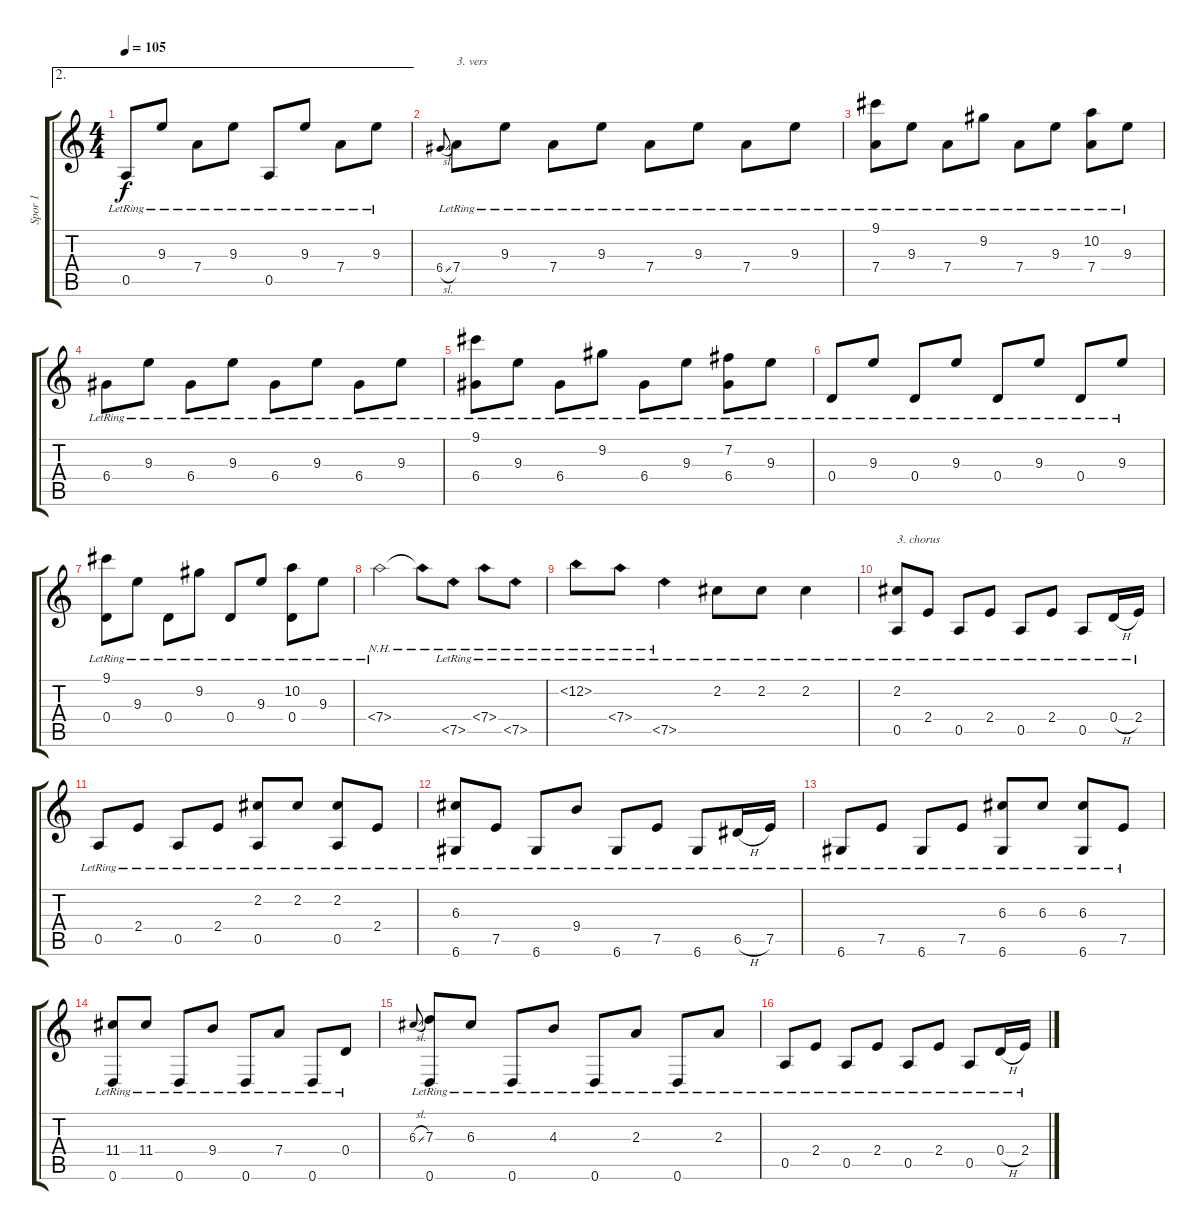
\track ("Spor 1" "Spor 1") {instrument acousticguitarsteel}
\staff {score tabs}
\tuning (E4 B3 G3 D3 A2 D2) {hide}
\ae 2
\ts (4 4)
\tempo 105
\clef g2
\ks c
0.5{lr}.8{dy f} 9.3{lr}.8 7.4{lr}.8 9.3{lr}.8 0.5{lr}.8 9.3{lr}.8 7.4{lr}.8 9.3{lr}.8 |
6.4{sl}.8{gr onbeat} 7.4{lr}.8{txt "3. vers"} 9.3{lr}.8 7.4{lr}.8 9.3{lr}.8 7.4{lr}.8 9.3{lr}.8 7.4{lr}.8 9.3{lr}.8 |
(9.1{lr} 7.4{lr}).8 9.3{lr}.8 7.4{lr}.8 9.2{lr}.8 7.4{lr}.8 9.3{lr}.8 (10.2{lr} 7.4{lr}).8 9.3{lr}.8 |
6.4{lr}.8 9.3{lr}.8 6.4{lr}.8 9.3{lr}.8 6.4{lr}.8 9.3{lr}.8 6.4{lr}.8 9.3{lr}.8 |
(9.1{lr} 6.4{lr}).8 9.3{lr}.8 6.4{lr}.8 9.2{lr}.8 6.4{lr}.8 9.3{lr}.8 (7.2{lr} 6.4{lr}).8 9.3{lr}.8 |
0.4{lr}.8 9.3{lr}.8 0.4{lr}.8 9.3{lr}.8 0.4{lr}.8 9.3{lr}.8 0.4{lr}.8 9.3{lr}.8 |
(9.1{lr} 0.4{lr}).8 9.3{lr}.8 0.4{lr}.8 9.2{lr}.8 0.4{lr}.8 9.3{lr}.8 (10.2{lr} 0.4{lr}).8 9.3{lr}.8 |
7.4{nh lr}.2 7.4{nh t}.8 7.5{nh lr}.8 7.4{nh lr}.8 7.5{nh lr}.8 |
12.2{nh lr}.8 7.4{nh lr}.8 7.5{nh lr}.4 2.2{lr}.8 2.2{lr}.8 2.2{lr}.4 |
(2.2{lr} 0.5{lr}).8{txt "3. chorus"} 2.4{lr}.8 0.5{lr}.8 2.4{lr}.8 0.5{lr}.8 2.4{lr}.8 0.5{lr}.8 0.4{h lr}.16 2.4{lr}.16 |
0.5{lr}.8 2.4{lr}.8 0.5{lr}.8 2.4{lr}.8 (2.2{lr} 0.5{lr}).8 2.2{lr}.8 (2.2{lr} 0.5{lr}).8 2.4{lr}.8 |
(6.3{lr} 6.6{lr}).8 7.5{lr}.8 6.6{lr}.8 9.4{lr}.8 6.6{lr}.8 7.5{lr}.8 6.6{lr}.8 6.5{h lr}.16 7.5{lr}.16 |
6.6{lr}.8 7.5{lr}.8 6.6{lr}.8 7.5{lr}.8 (6.3{lr} 6.6{lr}).8 6.3{lr}.8 (6.3{lr} 6.6{lr}).8 7.5{lr}.8 |
(11.4{lr} 0.6{lr}).8 11.4{lr}.8 0.6{lr}.8 9.4{lr}.8 0.6{lr}.8 7.4{lr}.8 0.6{lr}.8 0.4{lr}.8 |
6.3{sl}.8{gr onbeat} (7.3{lr} 0.6{lr}).8 6.3{lr}.8 0.6{lr}.8 4.3{lr}.8 0.6{lr}.8 2.3{lr}.8 0.6{lr}.8 2.3{lr}.8 |
0.5{lr}.8 2.4{lr}.8 0.5{lr}.8 2.4{lr}.8 0.5{lr}.8 2.4{lr}.8 0.5{lr}.8 0.4{h lr}.16 2.4{lr}.16
